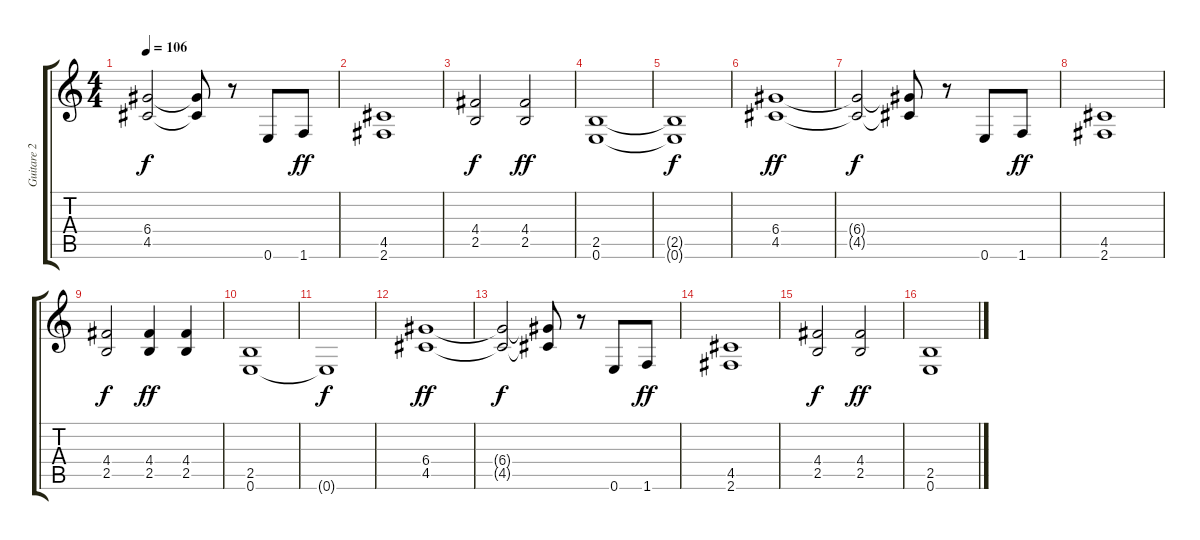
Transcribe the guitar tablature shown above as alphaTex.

\track ("Guitare 2" "Guitare 2") {instrument distortionguitar}
\staff {score tabs}
\tuning (E4 B3 G3 D3 A2 E2) {hide}
\ts (4 4)
\tempo 106
\clef g2
\ks c
(6.4{t} 4.5{t}).2{dy f} (6.4{t} 4.5{t}).8 r.8 0.6.8 1.6.8{dy ff} |
(4.5 2.6).1 |
(4.4 2.5).2{dy f} (4.4 2.5).2{dy ff} |
(2.5 0.6).1 |
(2.5{t} 0.6{t}).1{dy f} |
(6.4 4.5).1{dy ff} |
(6.4{t} 4.5{t}).2{dy f} (6.4{t} 4.5{t}).8 r.8 0.6.8 1.6.8{dy ff} |
(4.5 2.6).1 |
(4.4 2.5).2{dy f} (4.4 2.5).4{dy ff} (4.4 2.5).4 |
(2.5 0.6).1 |
0.6{t}.1{dy f} |
(6.4 4.5).1{dy ff} |
(6.4{t} 4.5{t}).2{dy f} (6.4{t} 4.5{t}).8 r.8 0.6.8 1.6.8{dy ff} |
(4.5 2.6).1 |
(4.4 2.5).2{dy f} (4.4 2.5).2{dy ff} |
(2.5 0.6).1
